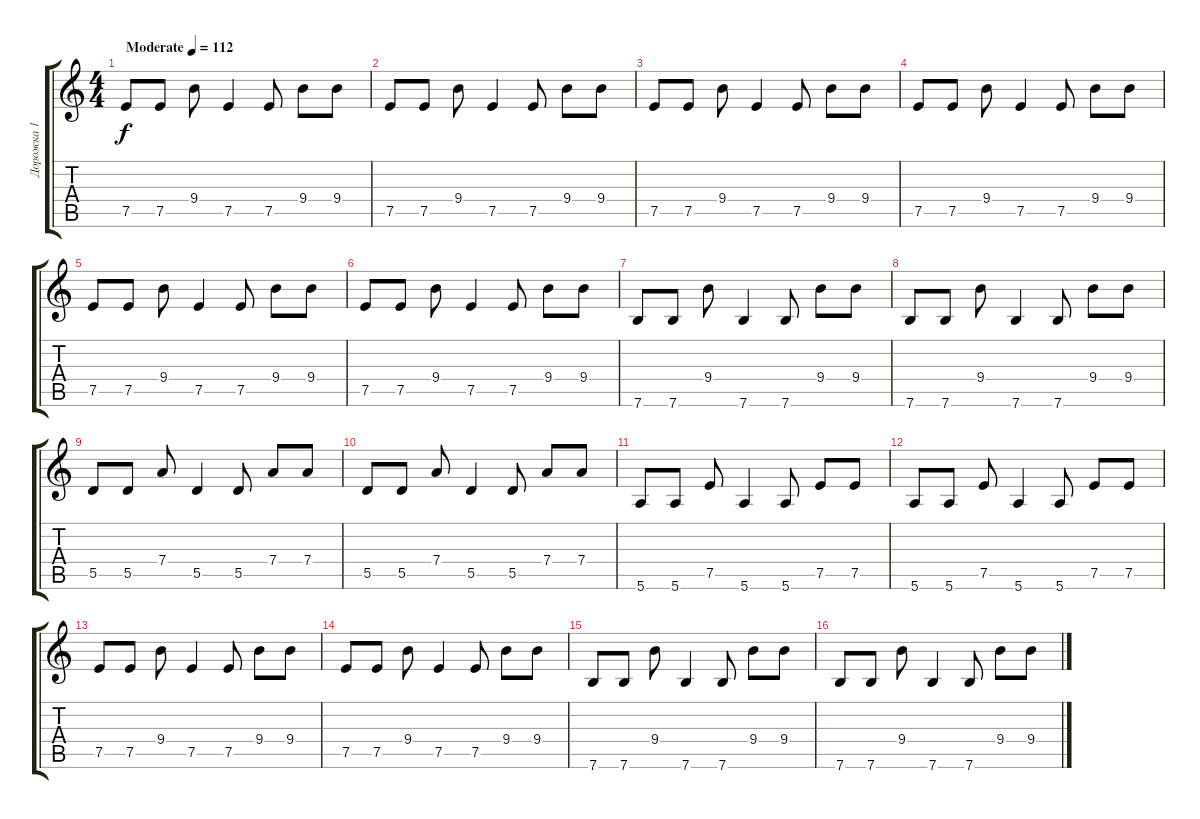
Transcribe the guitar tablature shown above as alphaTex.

\track ("Дорожка 1" "Дорожка 1") {instrument electricguitarjazz}
\staff {score tabs}
\tuning (E4 B3 G3 D3 A2 E2) {hide}
\ts (4 4)
\tempo (112 "Moderate")
\clef g2
\ks c
7.5.8{dy f instrument electricguitarjazz} 7.5.8 9.4.8 7.5.4 7.5.8 9.4.8 9.4.8 |
7.5.8 7.5.8 9.4.8 7.5.4 7.5.8 9.4.8 9.4.8 |
7.5.8 7.5.8 9.4.8 7.5.4 7.5.8 9.4.8 9.4.8 |
7.5.8 7.5.8 9.4.8 7.5.4 7.5.8 9.4.8 9.4.8 |
7.5.8 7.5.8 9.4.8 7.5.4 7.5.8 9.4.8 9.4.8 |
7.5.8 7.5.8 9.4.8 7.5.4 7.5.8 9.4.8 9.4.8 |
7.6.8 7.6.8 9.4.8 7.6.4 7.6.8 9.4.8 9.4.8 |
7.6.8 7.6.8 9.4.8 7.6.4 7.6.8 9.4.8 9.4.8 |
5.5.8 5.5.8 7.4.8 5.5.4 5.5.8 7.4.8 7.4.8 |
5.5.8 5.5.8 7.4.8 5.5.4 5.5.8 7.4.8 7.4.8 |
5.6.8 5.6.8 7.5.8 5.6.4 5.6.8 7.5.8 7.5.8 |
5.6.8 5.6.8 7.5.8 5.6.4 5.6.8 7.5.8 7.5.8 |
7.5.8 7.5.8 9.4.8 7.5.4 7.5.8 9.4.8 9.4.8 |
7.5.8 7.5.8 9.4.8 7.5.4 7.5.8 9.4.8 9.4.8 |
7.6.8 7.6.8 9.4.8 7.6.4 7.6.8 9.4.8 9.4.8 |
7.6.8 7.6.8 9.4.8 7.6.4 7.6.8 9.4.8 9.4.8
